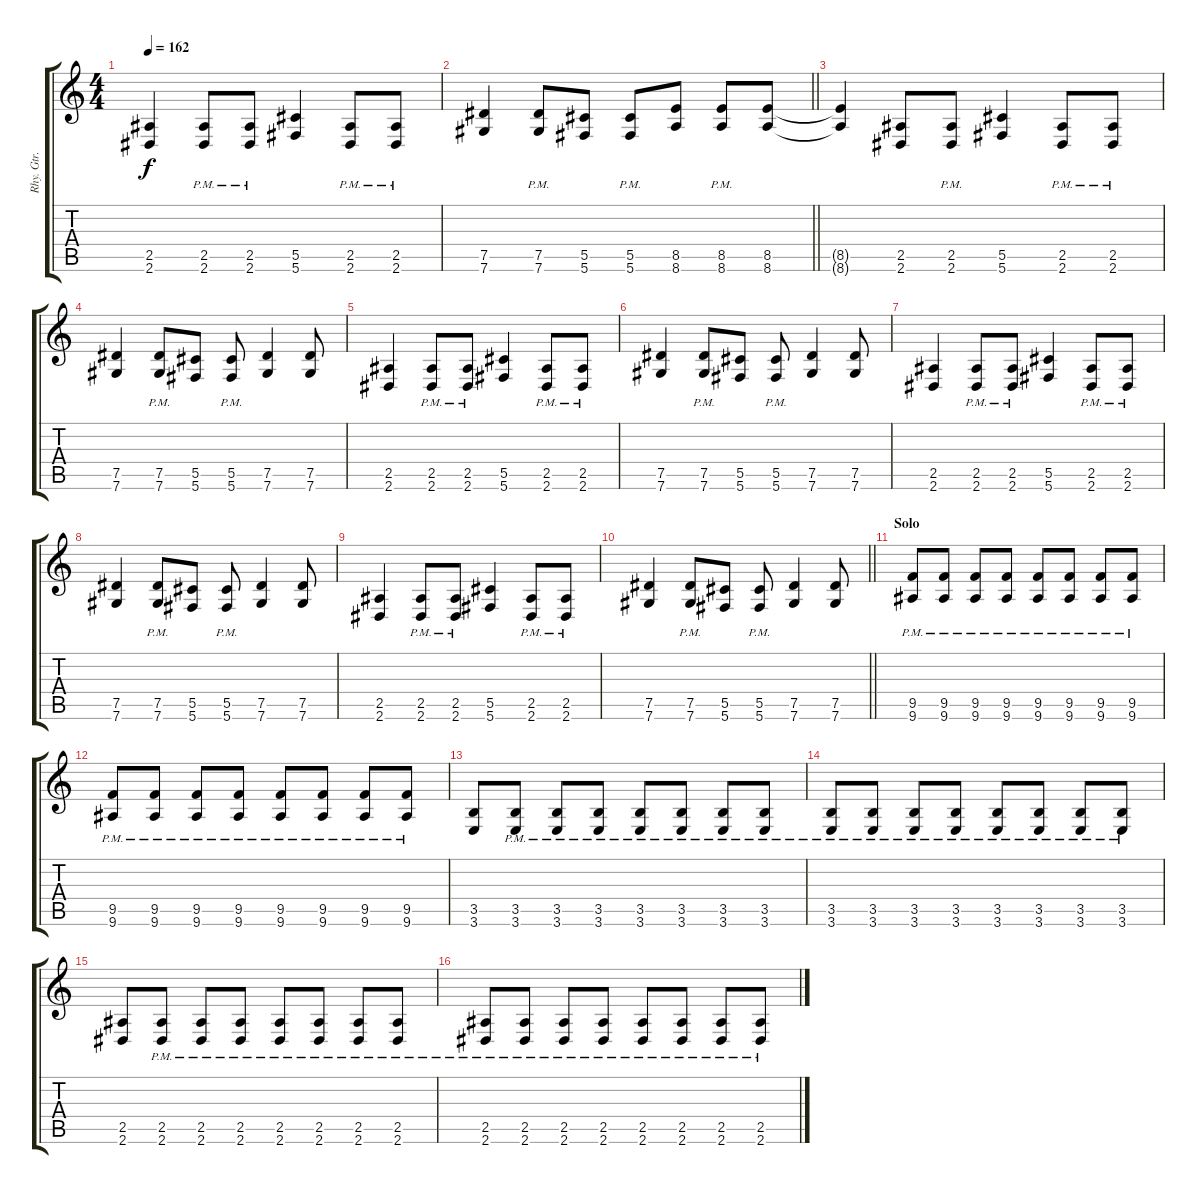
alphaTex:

\track ("Rhy. Gtr. 1" "Rhy. Gtr. ") {instrument distortionguitar}
\staff {score tabs}
\tuning (Eb4 Bb3 Gb3 Db3 Ab2 Db2) {hide}
\ts (4 4)
\tempo 162
\clef g2
\ks c
(2.5 2.6).4{dy f} (2.5{pm} 2.6{pm}).8 (2.5{pm} 2.6{pm}).8 (5.5 5.6).4 (2.5{pm} 2.6{pm}).8 (2.5{pm} 2.6{pm}).8 |
\barLineRight lightlight
(7.5 7.6).4 (7.5{pm} 7.6{pm}).8 (5.5 5.6).8 (5.5{pm} 5.6{pm}).8 (8.5 8.6).8 (8.5{pm} 8.6{pm}).8 (8.5 8.6).8 |
\section ("" "")
(8.5{t} 8.6{t}).4 (2.5 2.6).8 (2.5{pm} 2.6{pm}).8 (5.5 5.6).4 (2.5{pm} 2.6{pm}).8 (2.5{pm} 2.6{pm}).8 |
(7.5 7.6).4 (7.5{pm} 7.6{pm}).8 (5.5 5.6).8 (5.5{pm} 5.6{pm}).8 (7.5 7.6).4 (7.5 7.6).8 |
(2.5 2.6).4 (2.5{pm} 2.6{pm}).8 (2.5{pm} 2.6{pm}).8 (5.5 5.6).4 (2.5{pm} 2.6{pm}).8 (2.5{pm} 2.6{pm}).8 |
(7.5 7.6).4 (7.5{pm} 7.6{pm}).8 (5.5 5.6).8 (5.5{pm} 5.6{pm}).8 (7.5 7.6).4 (7.5 7.6).8 |
(2.5 2.6).4 (2.5{pm} 2.6{pm}).8 (2.5{pm} 2.6{pm}).8 (5.5 5.6).4 (2.5{pm} 2.6{pm}).8 (2.5{pm} 2.6{pm}).8 |
(7.5 7.6).4 (7.5{pm} 7.6{pm}).8 (5.5 5.6).8 (5.5{pm} 5.6{pm}).8 (7.5 7.6).4 (7.5 7.6).8 |
(2.5 2.6).4 (2.5{pm} 2.6{pm}).8 (2.5{pm} 2.6{pm}).8 (5.5 5.6).4 (2.5{pm} 2.6{pm}).8 (2.5{pm} 2.6{pm}).8 |
\barLineRight lightlight
(7.5 7.6).4 (7.5{pm} 7.6{pm}).8 (5.5 5.6).8 (5.5{pm} 5.6{pm}).8 (7.5 7.6).4 (7.5 7.6).8 |
\section ("" "Solo")
(9.5{pm} 9.6{pm}).8 (9.5{pm} 9.6{pm}).8 (9.5{pm} 9.6{pm}).8 (9.5{pm} 9.6{pm}).8 (9.5{pm} 9.6{pm}).8 (9.5{pm} 9.6{pm}).8 (9.5{pm} 9.6{pm}).8 (9.5{pm} 9.6{pm}).8 |
(9.5{pm} 9.6{pm}).8 (9.5{pm} 9.6{pm}).8 (9.5{pm} 9.6{pm}).8 (9.5{pm} 9.6{pm}).8 (9.5{pm} 9.6{pm}).8 (9.5{pm} 9.6{pm}).8 (9.5{pm} 9.6{pm}).8 (9.5{pm} 9.6{pm}).8 |
(3.5 3.6).8 (3.5{pm} 3.6{pm}).8 (3.5{pm} 3.6{pm}).8 (3.5{pm} 3.6{pm}).8 (3.5{pm} 3.6{pm}).8 (3.5{pm} 3.6{pm}).8 (3.5{pm} 3.6{pm}).8 (3.5{pm} 3.6{pm}).8 |
(3.5{pm} 3.6{pm}).8 (3.5{pm} 3.6{pm}).8 (3.5{pm} 3.6{pm}).8 (3.5{pm} 3.6{pm}).8 (3.5{pm} 3.6{pm}).8 (3.5{pm} 3.6{pm}).8 (3.5{pm} 3.6{pm}).8 (3.5{pm} 3.6{pm}).8 |
(2.5 2.6).8 (2.5{pm} 2.6{pm}).8 (2.5{pm} 2.6{pm}).8 (2.5{pm} 2.6{pm}).8 (2.5{pm} 2.6{pm}).8 (2.5{pm} 2.6{pm}).8 (2.5{pm} 2.6{pm}).8 (2.5{pm} 2.6{pm}).8 |
(2.5{pm} 2.6{pm}).8 (2.5{pm} 2.6{pm}).8 (2.5{pm} 2.6{pm}).8 (2.5{pm} 2.6{pm}).8 (2.5{pm} 2.6{pm}).8 (2.5{pm} 2.6{pm}).8 (2.5{pm} 2.6{pm}).8 (2.5{pm} 2.6{pm}).8
